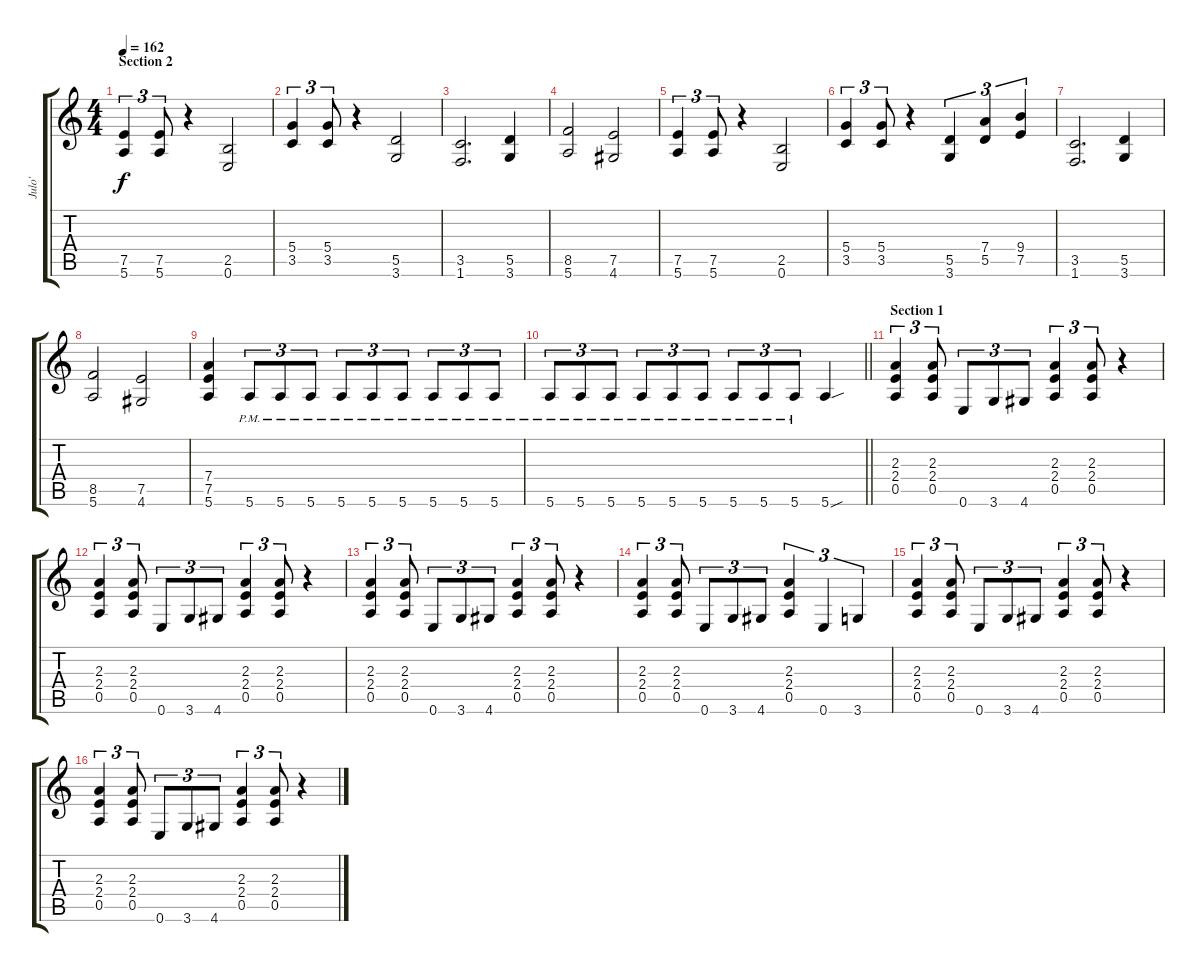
\track ("Julo'" "Julo'") {instrument overdrivenguitar}
\staff {score tabs}
\tuning (E4 B3 G3 D3 A2 E2) {hide}
\ts (4 4)
\section ("" "Section 2")
\tempo 162
\clef g2
\ks c
(7.5 5.6).4{tu (3 2) dy f} (7.5 5.6).8{tu (3 2)} r.4 (2.5 0.6).2 |
(5.4 3.5).4{tu (3 2)} (5.4 3.5).8{tu (3 2)} r.4 (5.5 3.6).2 |
(3.5 1.6).2{d} (5.5 3.6).4 |
(8.5 5.6).2 (7.5 4.6).2 |
(7.5 5.6).4{tu (3 2)} (7.5 5.6).8{tu (3 2)} r.4 (2.5 0.6).2 |
(5.4 3.5).4{tu (3 2)} (5.4 3.5).8{tu (3 2)} r.4 (5.5 3.6).4{tu (3 2)} (7.4 5.5).4{tu (3 2)} (9.4 7.5).4{tu (3 2)} |
(3.5 1.6).2{d} (5.5 3.6).4 |
(8.5 5.6).2 (7.5 4.6).2 |
(7.4 7.5 5.6).4 5.6{pm}.8{tu (3 2)} 5.6{pm}.8{tu (3 2)} 5.6{pm}.8{tu (3 2)} 5.6{pm}.8{tu (3 2)} 5.6{pm}.8{tu (3 2)} 5.6{pm}.8{tu (3 2)} 5.6{pm}.8{tu (3 2)} 5.6{pm}.8{tu (3 2)} 5.6{pm}.8{tu (3 2)} |
\barLineRight lightlight
5.6{pm}.8{tu (3 2)} 5.6{pm}.8{tu (3 2)} 5.6{pm}.8{tu (3 2)} 5.6{pm}.8{tu (3 2)} 5.6{pm}.8{tu (3 2)} 5.6{pm}.8{tu (3 2)} 5.6{pm}.8{tu (3 2)} 5.6{pm}.8{tu (3 2)} 5.6{pm}.8{tu (3 2)} 5.6{sou}.4 |
\section ("" "Section 1")
(2.3 2.4 0.5).4{tu (3 2)} (2.3 2.4 0.5).8{tu (3 2)} 0.6.8{tu (3 2)} 3.6.8{tu (3 2)} 4.6.8{tu (3 2)} (2.3 2.4 0.5).4{tu (3 2)} (2.3 2.4 0.5).8{tu (3 2)} r.4 |
(2.3 2.4 0.5).4{tu (3 2)} (2.3 2.4 0.5).8{tu (3 2)} 0.6.8{tu (3 2)} 3.6.8{tu (3 2)} 4.6.8{tu (3 2)} (2.3 2.4 0.5).4{tu (3 2)} (2.3 2.4 0.5).8{tu (3 2)} r.4 |
(2.3 2.4 0.5).4{tu (3 2)} (2.3 2.4 0.5).8{tu (3 2)} 0.6.8{tu (3 2)} 3.6.8{tu (3 2)} 4.6.8{tu (3 2)} (2.3 2.4 0.5).4{tu (3 2)} (2.3 2.4 0.5).8{tu (3 2)} r.4 |
(2.3 2.4 0.5).4{tu (3 2)} (2.3 2.4 0.5).8{tu (3 2)} 0.6.8{tu (3 2)} 3.6.8{tu (3 2)} 4.6.8{tu (3 2)} (2.3 2.4 0.5).4{tu (3 2)} 0.6.4{tu (3 2)} 3.6.4{tu (3 2)} |
(2.3 2.4 0.5).4{tu (3 2)} (2.3 2.4 0.5).8{tu (3 2)} 0.6.8{tu (3 2)} 3.6.8{tu (3 2)} 4.6.8{tu (3 2)} (2.3 2.4 0.5).4{tu (3 2)} (2.3 2.4 0.5).8{tu (3 2)} r.4 |
(2.3 2.4 0.5).4{tu (3 2)} (2.3 2.4 0.5).8{tu (3 2)} 0.6.8{tu (3 2)} 3.6.8{tu (3 2)} 4.6.8{tu (3 2)} (2.3 2.4 0.5).4{tu (3 2)} (2.3 2.4 0.5).8{tu (3 2)} r.4
